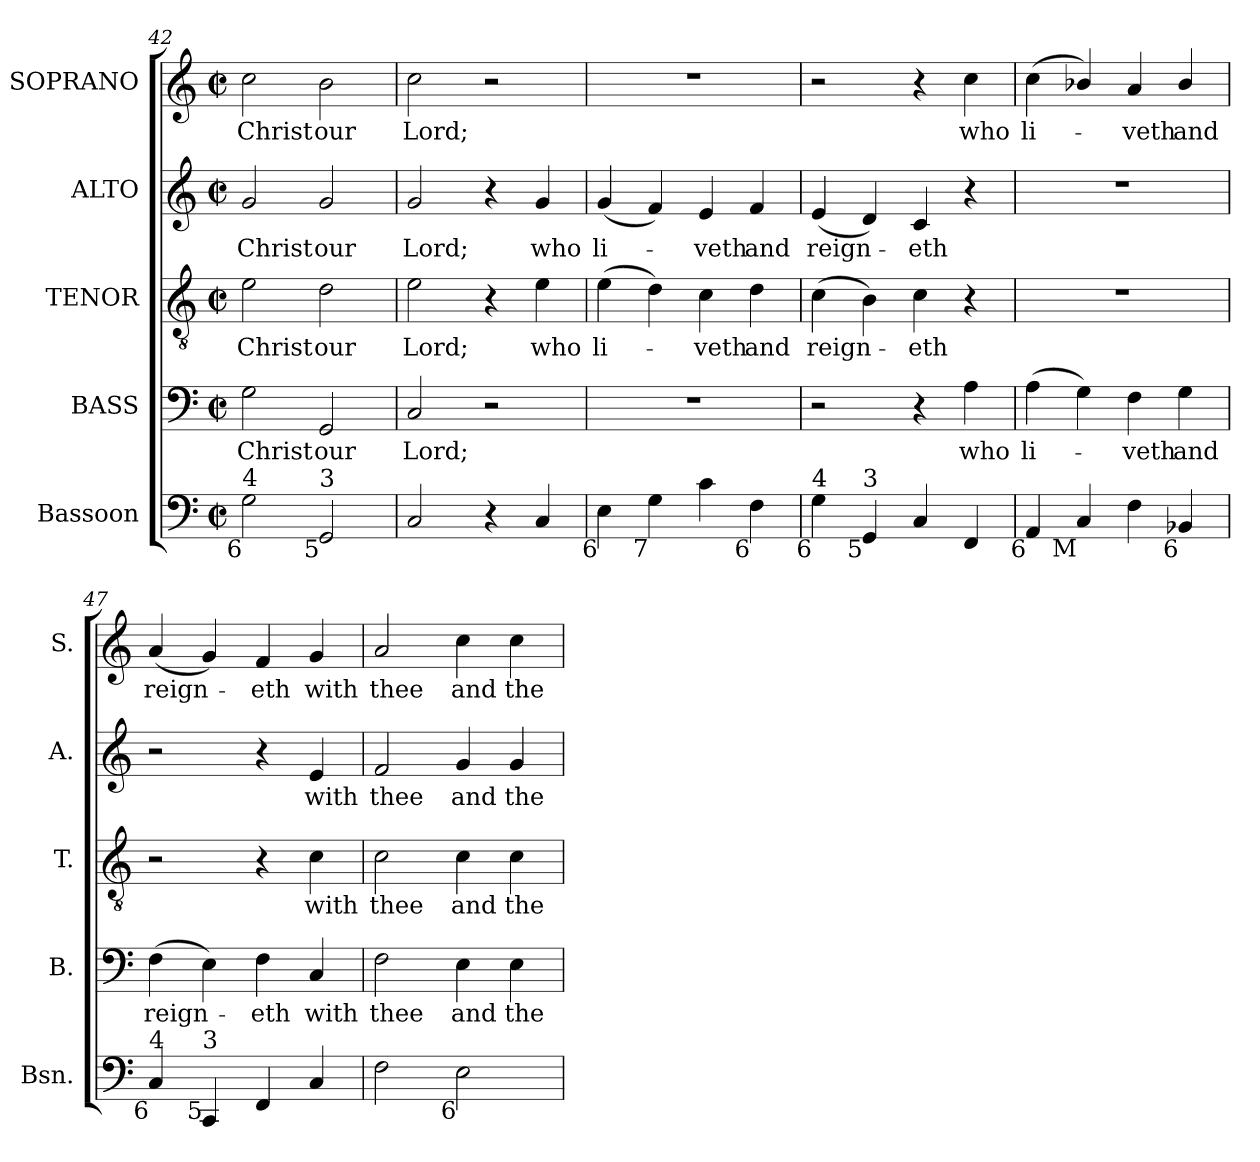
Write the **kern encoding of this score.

**kern	**kern	**text	**kern	**text	**kern	**text	**kern	**text
*part5	*part4	*part4	*part3	*part3	*part2	*part2	*part1	*part1
*staff5	*staff4	*staff4	*staff3	*staff3	*staff2	*staff2	*staff1	*staff1
*I"Bassoon	*I"BASS	*	*I"TENOR	*	*I"ALTO	*	*I"SOPRANO	*
*I'Bsn.	*I'B.	*	*I'T.	*	*I'A.	*	*I'S.	*
*clefF4	*clefF4	*	*clefGv2	*	*clefG2	*	*clefG2	*
*	*	*	*ITrd7c12	*	*	*	*	*
*k[]	*k[]	*	*k[]	*	*k[]	*	*k[]	*
*C:	*C:	*	*C:	*	*C:	*	*C:	*
*M2/2	*M2/2	*	*M2/2	*	*M2/2	*	*M2/2	*
*met(c|)	*met(c|)	*	*met(c|)	*	*met(c|)	*	*met(c|)	*
=42	=42	=42	=42	=42	=42	=42	=42	=42
!	!	!LO:LY:b:color=#000000	!	!	!	!	!	!
!	!	!	!	!LO:LY:b:color=#000000	!	!	!	!
!	!	!	!	!	!	!LO:LY:b:color=#000000	!	!
!LO:TX:b:rj:t=6	!	!	!	!	!	!	!	!
!LO:TX:t=4	!	!	!	!	!	!	!	!
!	!	!	!	!	!	!	!	!LO:LY:b:color=#000000
2Gi\	2Gi\	Christ	2Ei\	Christ	2gi/	Christ	2cci\	Christ
!	!	!LO:LY:b:color=#000000	!	!	!	!	!	!
!	!	!	!	!LO:LY:b:color=#000000	!	!	!	!
!	!	!	!	!	!	!LO:LY:b:color=#000000	!	!
!LO:TX:b:rj:t=5	!	!	!	!	!	!	!	!
!LO:TX:t=3	!	!	!	!	!	!	!	!
!	!	!	!	!	!	!	!	!LO:LY:b:color=#000000
2GGi/	2GGi/	our	2Di\	our	2gi/	our	2bi\	our
=43	=43	=43	=43	=43	=43	=43	=43	=43
!	!	!LO:LY:b:color=#000000	!	!	!	!	!	!
!	!	!	!	!LO:LY:b:color=#000000	!	!	!	!
!	!	!	!	!	!	!LO:LY:b:color=#000000	!	!
!	!	!	!	!	!	!	!	!LO:LY:b:color=#000000
2Ci/	2Ci/	Lord;	2Ei\	Lord;	2gi/	Lord;	2cci\	Lord;
4r	2r	.	4r	.	4r	.	2r	.
!	!	!	!	!LO:LY:b:color=#000000	!	!	!	!
!	!	!	!	!	!	!LO:LY:b:color=#000000	!	!
4Ci/	.	.	4Ei\	who	4gi/	who	.	.
=44	=44	=44	=44	=44	=44	=44	=44	=44
!	!	!	!	!LO:LY:b:color=#000000	!	!	!	!
!LO:TX:b:rj:t=6	!	!	!	!	!	!	!	!
!	!	!	!	!	!	!LO:LY:b:color=#000000	!	!
4Ei\	1r	.	(4Ei\	li-	(4gi/	li-	1r	.
!LO:TX:b:rj:t=7	!	!	!	!	!	!	!	!
4Gi\	.	.	4Di\)	.	4fi/)	.	.	.
!	!	!	!	!LO:LY:b:color=#000000	!	!	!	!
!	!	!	!	!	!	!LO:LY:b:color=#000000	!	!
4ci\	.	.	4Ci\	-veth	4ei/	-veth	.	.
!	!	!	!	!LO:LY:b:color=#000000	!	!	!	!
!LO:TX:b:rj:t=6	!	!	!	!	!	!	!	!
!	!	!	!	!	!	!LO:LY:b:color=#000000	!	!
4Fi\	.	.	4Di\	and	4fi/	and	.	.
=45	=45	=45	=45	=45	=45	=45	=45	=45
!	!	!	!	!LO:LY:b:color=#000000	!	!	!	!
!LO:TX:b:rj:t=6	!	!	!	!	!	!	!	!
!LO:TX:t=4	!	!	!	!	!	!	!	!
!	!	!	!	!	!	!LO:LY:b:color=#000000	!	!
4Gi\	2r	.	(4Ci\	reign-	(4ei/	reign-	2r	.
!LO:TX:b:rj:t=5	!	!	!	!	!	!	!	!
!LO:TX:t=3	!	!	!	!	!	!	!	!
4GGi/	.	.	4BBi\)	.	4di/)	.	.	.
!	!	!	!	!LO:LY:b:color=#000000	!	!	!	!
!	!	!	!	!	!	!LO:LY:b:color=#000000	!	!
4Ci/	4r	.	4Ci\	-eth	4ci/	-eth	4r	.
!	!	!LO:LY:b:color=#000000	!	!	!	!	!	!
!	!	!	!	!	!	!	!	!LO:LY:b:color=#000000
4FFi/	4Ai\	who	4r	.	4r	.	4cci\	who
=46	=46	=46	=46	=46	=46	=46	=46	=46
!	!	!LO:LY:b:color=#000000	!	!	!	!	!	!
!LO:TX:b:rj:t=6	!	!	!	!	!	!	!	!
!	!	!	!	!	!	!	!	!LO:LY:b:color=#000000
4AAi/	(4Ai\	li-	1r	.	1r	.	(4cci\	li-
!LO:TX:b:rj:t=M	!	!	!	!	!	!	!	!
4Ci/	4Gi\)	.	.	.	.	.	4b-Xi/)	.
!	!	!LO:LY:b:color=#000000	!	!	!	!	!	!
!	!	!	!	!	!	!	!	!LO:LY:b:color=#000000
4Fi\	4Fi\	-veth	.	.	.	.	4ai/	-veth
!	!	!LO:LY:b:color=#000000	!	!	!	!	!	!
!LO:TX:b:rj:t=6	!	!	!	!	!	!	!	!
!	!	!	!	!	!	!	!	!LO:LY:b:color=#000000
4BB-Xi/	4Gi\	and	.	.	.	.	4b-i/	and
=47	=47	=47	=47	=47	=47	=47	=47	=47
!	!	!LO:LY:b:color=#000000	!	!	!	!	!	!
!LO:TX:b:rj:t=6	!	!	!	!	!	!	!	!
!LO:TX:t=4	!	!	!	!	!	!	!	!
!	!	!	!	!	!	!	!	!LO:LY:b:color=#000000
4Ci/	(4Fi\	reign-	2r	.	2r	.	(4ai/	reign-
!LO:TX:b:rj:t=5	!	!	!	!	!	!	!	!
!LO:TX:t=3	!	!	!	!	!	!	!	!
4CCi/	4Ei\)	.	.	.	.	.	4gi/)	.
!	!	!LO:LY:b:color=#000000	!	!	!	!	!	!
!	!	!	!	!	!	!	!	!LO:LY:b:color=#000000
4FFi/	4Fi\	-eth	4r	.	4r	.	4fi/	-eth
!	!	!LO:LY:b:color=#000000	!	!	!	!	!	!
!	!	!	!	!LO:LY:b:color=#000000	!	!	!	!
!	!	!	!	!	!	!LO:LY:b:color=#000000	!	!
!	!	!	!	!	!	!	!	!LO:LY:b:color=#000000
4Ci/	4Ci/	with	4Ci\	with	4ei/	with	4gi/	with
!!LO:PB:g=z
=48	=48	=48	=48	=48	=48	=48	=48	=48
!	!	!LO:LY:b:color=#000000	!	!	!	!	!	!
!	!	!	!	!LO:LY:b:color=#000000	!	!	!	!
!	!	!	!	!	!	!LO:LY:b:color=#000000	!	!
!	!	!	!	!	!	!	!	!LO:LY:b:color=#000000
2Fi\	2Fi\	thee	2Ci\	thee	2fi/	thee	2ai/	thee
!	!	!LO:LY:b:color=#000000	!	!	!	!	!	!
!	!	!	!	!LO:LY:b:color=#000000	!	!	!	!
!	!	!	!	!	!	!LO:LY:b:color=#000000	!	!
!LO:TX:b:rj:t=6	!	!	!	!	!	!	!	!
!	!	!	!	!	!	!	!	!LO:LY:b:color=#000000
2Ei\	4Ei\	and	4Ci\	and	4gi/	and	4cci\	and
!	!	!LO:LY:b:color=#000000	!	!	!	!	!	!
!	!	!	!	!LO:LY:b:color=#000000	!	!	!	!
!	!	!	!	!	!	!LO:LY:b:color=#000000	!	!
!	!	!	!	!	!	!	!	!LO:LY:b:color=#000000
.	4Ei\	the	4Ci\	the	4gi/	the	4cci\	the
=	=	=	=	=	=	=	=	=
*-	*-	*-	*-	*-	*-	*-	*-	*-
